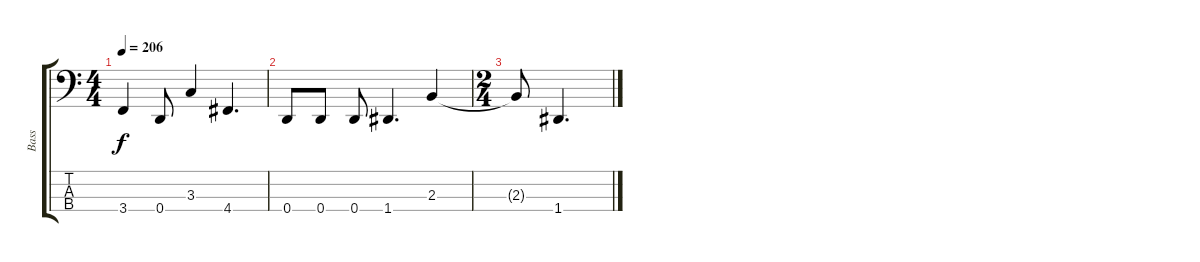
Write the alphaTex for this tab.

\track ("Bass" "Bass") {instrument electricbasspick}
\staff {score tabs}
\tuning (G2 D2 A1 D1) {hide}
\ts (4 4)
\tempo 206
\clef f4
\ks c
3.4.4{dy f} 0.4.8 3.3.4 4.4.4{d} |
0.4.8 0.4.8 0.4.8 1.4.4{d} 2.3.4 |
\ts (2 4)
2.3{t}.8 1.4.4{d}
